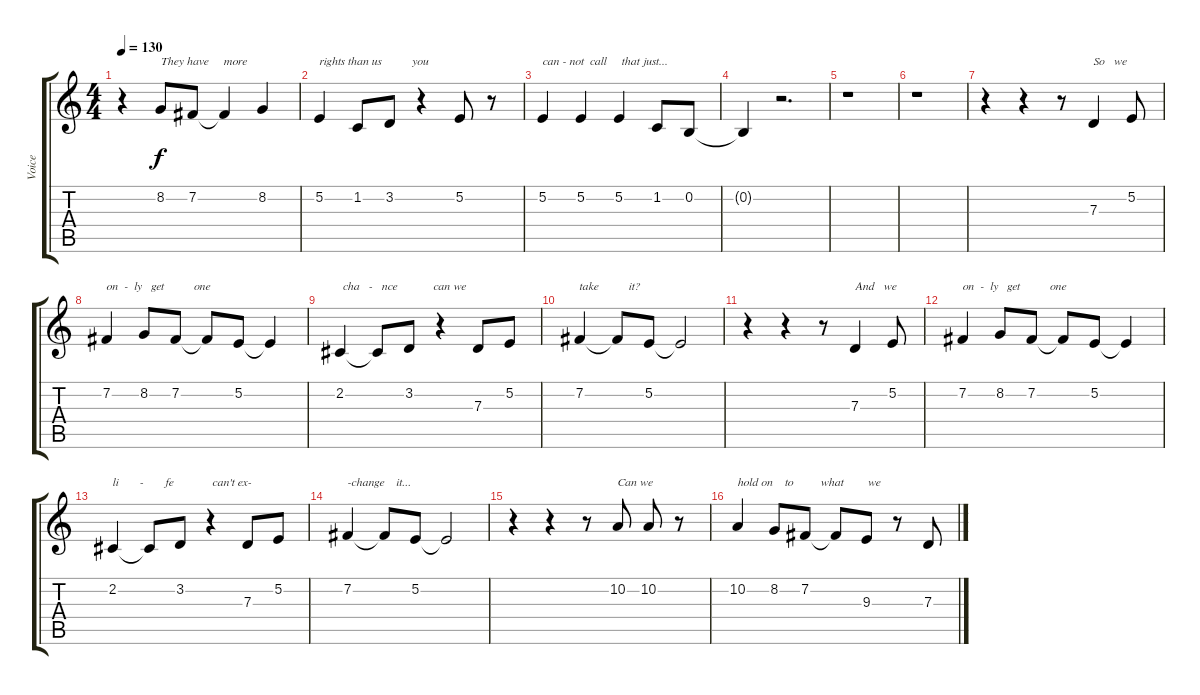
\track ("Voice" "Voice") {instrument bassoon}
\staff {score tabs}
\tuning (E4 B3 G3 D3 A2 E2) {hide}
\ts (4 4)
\tempo 130
\clef g2
\ks c
r.4{dy f} 8.2.8{txt "They have     more"} 7.2.8 7.2{t}.4 8.2.4 |
5.2.4{txt "rights than us          you"} 1.2.8 3.2.8 r.4 5.2.8 r.8 |
5.2.4{txt "can - not  call     that just..."} 5.2.4 5.2.4 1.2.8 0.2.8 |
0.2{t}.4 r.2{d} |
r.1 |
r.1 |
r.4 r.4 r.8 7.3.4{txt "So   we"} 5.2.8 |
7.2.4{txt "on  -  ly   get          one"} 8.2.8 7.2.8 7.2{t}.8 5.2.8 5.2{t}.4 |
2.2.4{txt " cha   -   nce            can we"} 2.2{t}.8 3.2.8 r.4 7.3.8 5.2.8 |
7.2.4{txt "take          it?"} 7.2{t}.8 5.2.8 5.2{t}.2 |
r.4 r.4 r.8 7.3.4{txt "And   we"} 5.2.8 |
7.2.4{txt "on  -  ly   get          one"} 8.2.8 7.2.8 7.2{t}.8 5.2.8 5.2{t}.4 |
2.2.4{txt "li       -       fe             can't ex-"} 2.2{t}.8 3.2.8 r.4 7.3.8 5.2.8 |
7.2.4{txt "-change    it..."} 7.2{t}.8 5.2.8 5.2{t}.2 |
r.4 r.4 r.8 10.2.8{txt "Can we"} 10.2.8 r.8 |
10.2.4{txt "hold on    to         what        we"} 8.2.8 7.2.8 7.2{t}.8 9.3.8 r.8 7.3.8
